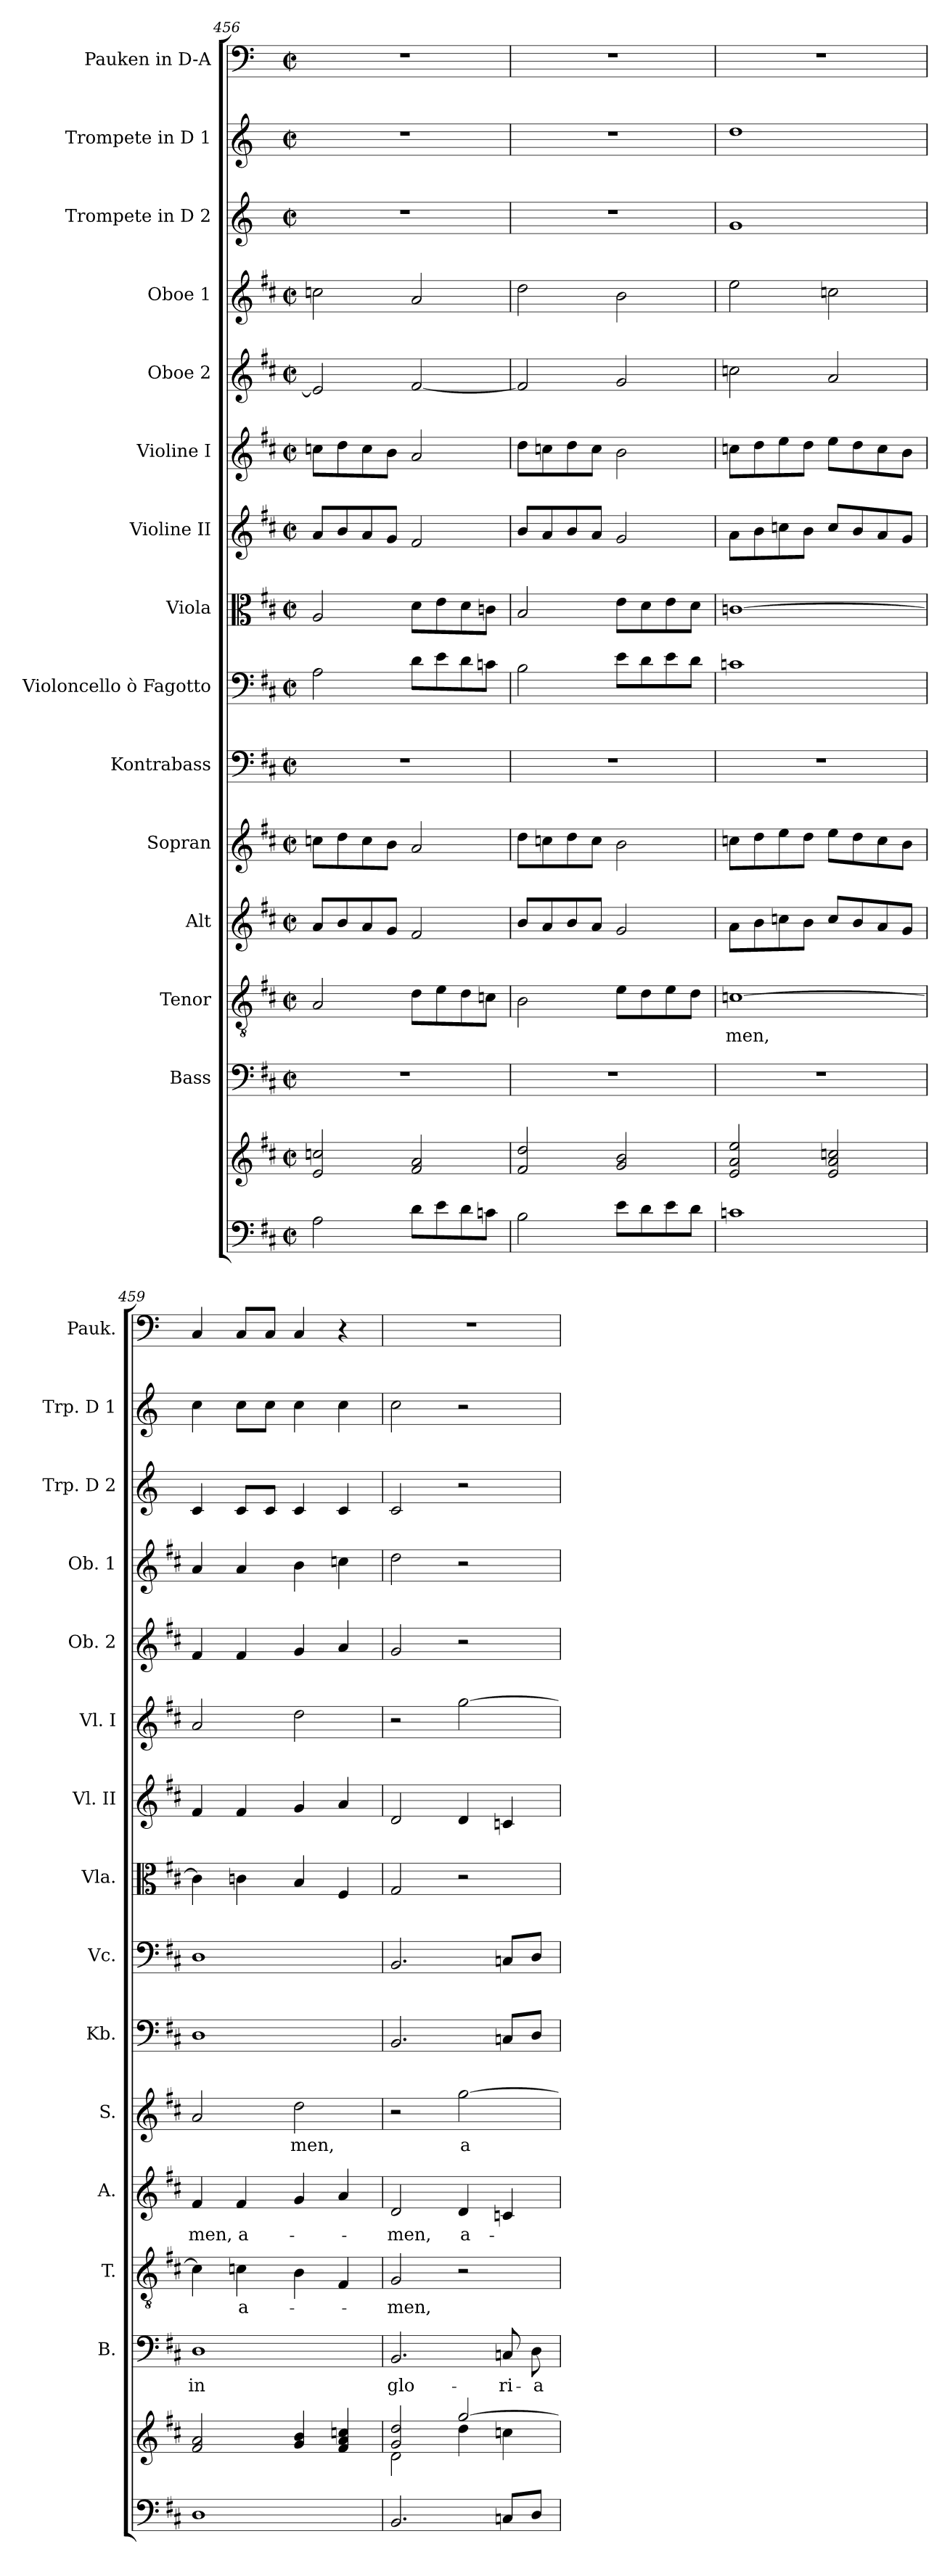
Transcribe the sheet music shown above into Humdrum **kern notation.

**kern	**kern	**kern	**text	**kern	**text	**kern	**text	**kern	**text	**kern	**kern	**kern	**kern	**kern	**kern	**kern	**kern	**kern	**kern
*part15	*part15	*part14	*part14	*part13	*part13	*part12	*part12	*part11	*part11	*part10	*part9	*part8	*part7	*part6	*part5	*part4	*part3	*part2	*part1
*staff16	*staff15	*staff14	*staff14	*staff13	*staff13	*staff12	*staff12	*staff11	*staff11	*staff10	*staff9	*staff8	*staff7	*staff6	*staff5	*staff4	*staff3	*staff2	*staff1
*	*	*I"Bass	*	*I"Tenor	*	*I"Alt	*	*I"Sopran	*	*I"Kontrabass	*I"Violoncello ò Fagotto	*I"Viola	*I"Violine II	*I"Violine I	*I"Oboe 2	*I"Oboe 1	*I"Trompete in D 2	*I"Trompete in D 1	*I"Pauken in D-A
*	*	*I'B.	*	*I'T.	*	*I'A.	*	*I'S.	*	*I'Kb.	*I'Vc.	*I'Vla.	*I'Vl. II	*I'Vl. I	*I'Ob. 2	*I'Ob. 1	*I'Trp. D 2	*I'Trp. D 1	*I'Pauk.
*clefF4	*clefG2	*clefF4	*	*clefGv2	*	*clefG2	*	*clefG2	*	*clefF4	*clefF4	*clefC3	*clefG2	*clefG2	*clefG2	*clefG2	*clefG2	*clefG2	*clefF4
*	*	*	*	*	*	*	*	*	*	*ITrd7c12	*	*	*	*	*	*	*ITrd-1c-2	*ITrd-1c-2	*ITrd-1c-2
*k[f#c#]	*k[f#c#]	*k[f#c#]	*	*k[f#c#]	*	*k[f#c#]	*	*k[f#c#]	*	*k[f#c#]	*k[f#c#]	*k[f#c#]	*k[f#c#]	*k[f#c#]	*k[f#c#]	*k[f#c#]	*k[f#c#]	*k[f#c#]	*k[f#c#]
*D:	*D:	*D:	*	*D:	*	*D:	*	*D:	*	*D:	*D:	*D:	*D:	*D:	*D:	*D:	*D:	*D:	*D:
*M2/2	*M2/2	*M2/2	*	*M2/2	*	*M2/2	*	*M2/2	*	*M2/2	*M2/2	*M2/2	*M2/2	*M2/2	*M2/2	*M2/2	*M2/2	*M2/2	*M2/2
*met(c|)	*met(c|)	*met(c|)	*	*met(c|)	*	*met(c|)	*	*met(c|)	*	*met(c|)	*met(c|)	*met(c|)	*met(c|)	*met(c|)	*met(c|)	*met(c|)	*met(c|)	*met(c|)	*met(c|)
=456	=456	=456	=456	=456	=456	=456	=456	=456	=456	=456	=456	=456	=456	=456	=456	=456	=456	=456	=456
2A\	2e/ 2ccn/	1r	.	2A/	.	8a/L	.	8ccn\L	.	1r	2A\	2A/	8a/L	8ccn\L	2e/]	2ccn\	1r	1r	1r
.	.	.	.	.	.	8b/	.	8dd\	.	.	.	.	8b/	8dd\	.	.	.	.	.
.	.	.	.	.	.	8a/	.	8cc\	.	.	.	.	8a/	8cc\	.	.	.	.	.
.	.	.	.	.	.	8g/J	.	8b\J	.	.	.	.	8g/J	8b\J	.	.	.	.	.
8d\L	2f#/ 2a/	.	.	8d\L	.	2f#/	.	2a/	.	.	8d\L	8d\L	2f#/	2a/	[2f#/	2a/	.	.	.
8e\	.	.	.	8e\	.	.	.	.	.	.	8e\	8e\	.	.	.	.	.	.	.
8d\	.	.	.	8d\	.	.	.	.	.	.	8d\	8d\	.	.	.	.	.	.	.
8cn\J	.	.	.	8cn\J	.	.	.	.	.	.	8cn\J	8cn\J	.	.	.	.	.	.	.
=457	=457	=457	=457	=457	=457	=457	=457	=457	=457	=457	=457	=457	=457	=457	=457	=457	=457	=457	=457
2B\	2f#/ 2dd/	1r	.	2B\	.	8b/L	.	8dd\L	.	1r	2B\	2B/	8b/L	8dd\L	2f#/]	2dd\	1r	1r	1r
.	.	.	.	.	.	8a/	.	8ccn\	.	.	.	.	8a/	8ccn\	.	.	.	.	.
.	.	.	.	.	.	8b/	.	8dd\	.	.	.	.	8b/	8dd\	.	.	.	.	.
.	.	.	.	.	.	8a/J	.	8cc\J	.	.	.	.	8a/J	8cc\J	.	.	.	.	.
8e\L	2g/ 2b/	.	.	8e\L	.	2g/	.	2b\	.	.	8e\L	8e\L	2g/	2b\	2g/	2b\	.	.	.
8d\	.	.	.	8d\	.	.	.	.	.	.	8d\	8d\	.	.	.	.	.	.	.
8e\	.	.	.	8e\	.	.	.	.	.	.	8e\	8e\	.	.	.	.	.	.	.
8d\J	.	.	.	8d\J	.	.	.	.	.	.	8d\J	8d\J	.	.	.	.	.	.	.
!!LO:PB:g=z
=458	=458	=458	=458	=458	=458	=458	=458	=458	=458	=458	=458	=458	=458	=458	=458	=458	=458	=458	=458
!	!	!	!	!	!LO:LY:b	!	!	!	!	!	!	!	!	!	!	!	!	!	!
1cn	2e/ 2a/ 2ee/	1r	.	[1cn	-men,	8a\L	.	8ccn\L	.	1r	1cn	[1cn	8a\L	8ccn\L	2ccn\	2ee\	1a	1ee	1r
.	.	.	.	.	.	8b\	.	8dd\	.	.	.	.	8b\	8dd\	.	.	.	.	.
.	.	.	.	.	.	8ccn\	.	8ee\	.	.	.	.	8ccn\	8ee\	.	.	.	.	.
.	.	.	.	.	.	8b\J	.	8dd\J	.	.	.	.	8b\J	8dd\J	.	.	.	.	.
.	2e/ 2a/ 2ccn/	.	.	.	.	8cc/L	.	8ee\L	.	.	.	.	8cc/L	8ee\L	2a/	2ccn\	.	.	.
.	.	.	.	.	.	8b/	.	8dd\	.	.	.	.	8b/	8dd\	.	.	.	.	.
.	.	.	.	.	.	8a/	.	8cc\	.	.	.	.	8a/	8cc\	.	.	.	.	.
.	.	.	.	.	.	8g/J	.	8b\J	.	.	.	.	8g/J	8b\J	.	.	.	.	.
=459	=459	=459	=459	=459	=459	=459	=459	=459	=459	=459	=459	=459	=459	=459	=459	=459	=459	=459	=459
!	!	!	!LO:LY:b	!	!	!	!LO:LY:b	!	!	!	!	!	!	!	!	!	!	!	!
1D	2f#/ 2a/	1D	in	4c\]	.	4f#/	-men,	2a/	.	1DD	1D	4c\]	4f#/	2a/	4f#/	4a/	4d/	4dd\	4D/
!	!	!	!	!	!LO:LY:b	!	!LO:LY:b	!	!	!	!	!	!	!	!	!	!	!	!
.	.	.	.	4cn\	a-	4f#/	a-	.	.	.	.	4cn\	4f#/	.	4f#/	4a/	8d/L	8dd\L	8D/L
.	.	.	.	.	.	.	.	.	.	.	.	.	.	.	.	.	8d/J	8dd\J	8D/J
!	!	!	!	!	!	!	!	!	!LO:LY:b	!	!	!	!	!	!	!	!	!	!
.	4g/ 4b/	.	.	4B\	.	4g/	.	2dd\	-men,	.	.	4B/	4g/	2dd\	4g/	4b\	4d/	4dd\	4D/
.	4f#/ 4a/ 4ccn/	.	.	4F#/	.	4a/	.	.	.	.	.	4F#/	4a/	.	4a/	4ccn\	4d/	4dd\	4r
=460	=460	=460	=460	=460	=460	=460	=460	=460	=460	=460	=460	=460	=460	=460	=460	=460	=460	=460	=460
*	*^	*	*	*	*	*	*	*	*	*	*	*	*	*	*	*	*	*	*
!	!	!	!	!LO:LY:b	!	!LO:LY:b	!	!LO:LY:b	!	!	!	!	!	!	!	!	!	!	!	!
2.BB/	2g/ 2dd/	2d\	2.BB/	glo-	2G/	-men,	2d/	-men,	2r	.	2.BBB/	2.BB/	2G/	2d/	2r	2g/	2dd\	2d/	2dd\	1r
!	!	!	!	!	!	!	!	!LO:LY:b	!	!LO:LY:b	!	!	!	!	!	!	!	!	!	!
.	[>2gg/	4dd\	.	.	2r	.	4d/	a-	[2gg\	a-	.	.	2r	4d/	[2gg\	2r	2r	2r	2r	.
!	!	!	!	!LO:LY:b	!	!	!	!	!	!	!	!	!	!	!	!	!	!	!	!
8Cn/L	.	4ccn\	8Cn/	-ri-	.	.	4cn/	.	.	.	8CCn/L	8Cn/L	.	4cn/	.	.	.	.	.	.
!	!	!	!	!LO:LY:b	!	!	!	!	!	!	!	!	!	!	!	!	!	!	!	!
8D/J	.	.	8D\	-a	.	.	.	.	.	.	8DD/J	8D/J	.	.	.	.	.	.	.	.
*	*v	*v	*	*	*	*	*	*	*	*	*	*	*	*	*	*	*	*	*	*
=	=	=	=	=	=	=	=	=	=	=	=	=	=	=	=	=	=	=	=
*-	*-	*-	*-	*-	*-	*-	*-	*-	*-	*-	*-	*-	*-	*-	*-	*-	*-	*-	*-
